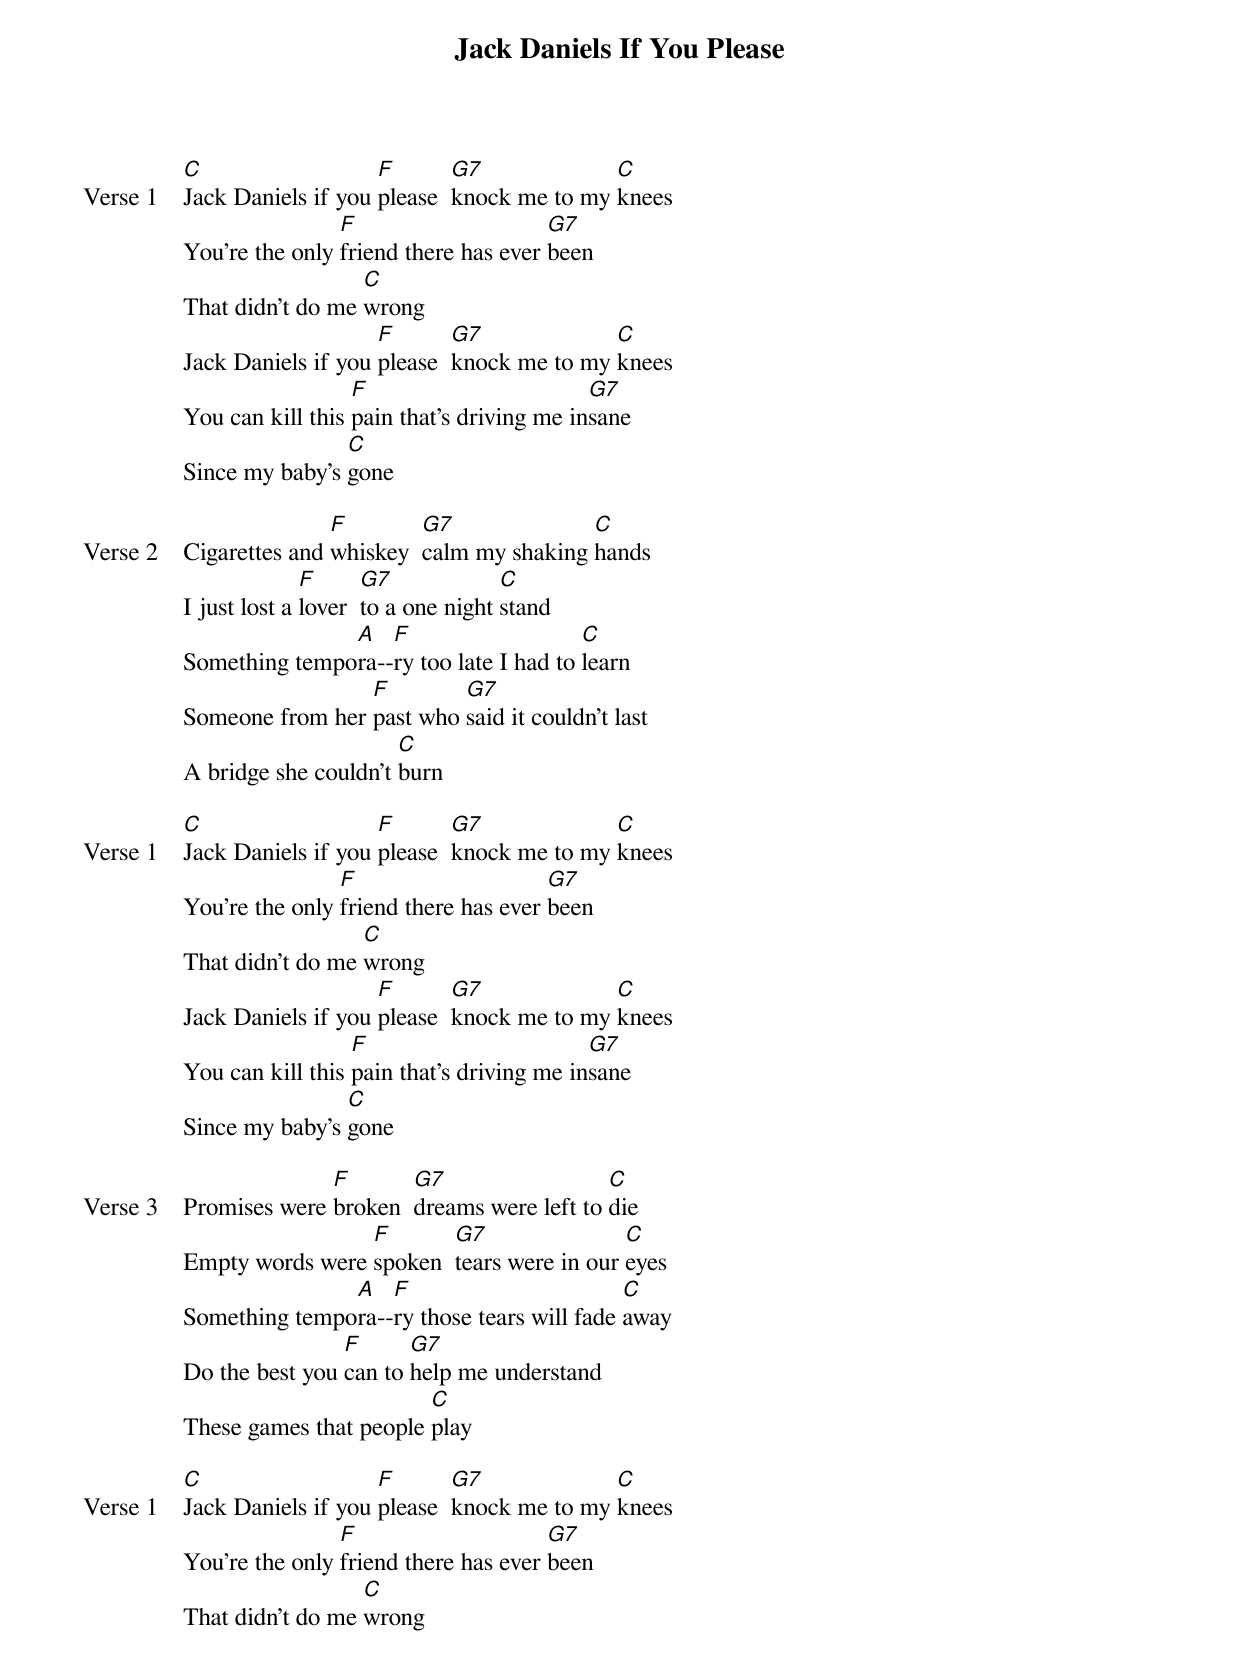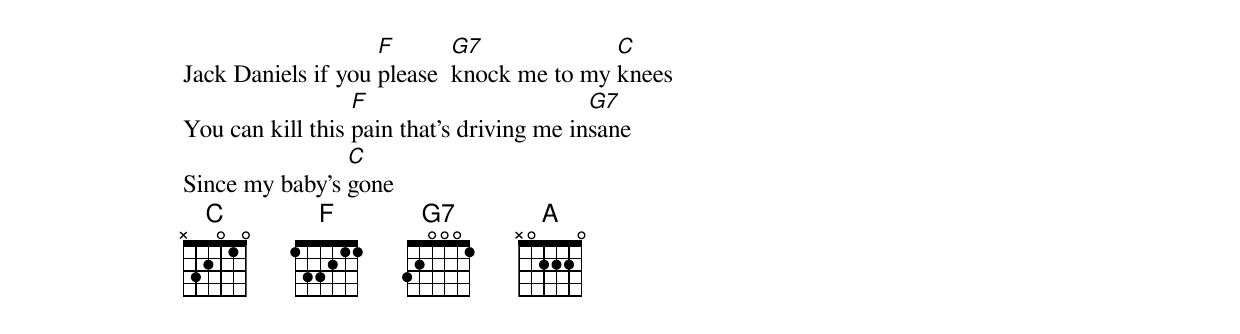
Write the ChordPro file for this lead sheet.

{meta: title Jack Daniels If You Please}
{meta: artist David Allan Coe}

{start_of_verse: Verse 1}
[C]Jack Daniels if you [F]please  [G7]knock me to my [C]knees
You're the only [F]friend there has ever [G7]been
That didn't do me [C]wrong
Jack Daniels if you [F]please  [G7]knock me to my [C]knees
You can kill this [F]pain that's driving me in[G7]sane
Since my baby's [C]gone
{end_of_verse}

{start_of_verse: Verse 2}
Cigarettes and [F]whiskey  [G7]calm my shaking [C]hands
I just lost a [F]lover  [G7]to a one night [C]stand
Something tempo[A]ra--[F]ry too late I had to [C]learn
Someone from her [F]past who [G7]said it couldn't last
A bridge she couldn't [C]burn
{end_of_verse}

{start_of_verse: Verse 1}
[C]Jack Daniels if you [F]please  [G7]knock me to my [C]knees
You're the only [F]friend there has ever [G7]been
That didn't do me [C]wrong
Jack Daniels if you [F]please  [G7]knock me to my [C]knees
You can kill this [F]pain that's driving me in[G7]sane
Since my baby's [C]gone
{end_of_verse}

{start_of_verse: Verse 3}
Promises were [F]broken  [G7]dreams were left to [C]die
Empty words were [F]spoken  [G7]tears were in our [C]eyes
Something tempo[A]ra--[F]ry those tears will fade [C]away
Do the best you [F]can to [G7]help me understand
These games that people [C]play
{end_of_verse}

{start_of_verse: Verse 1}
[C]Jack Daniels if you [F]please  [G7]knock me to my [C]knees
You're the only [F]friend there has ever [G7]been
That didn't do me [C]wrong
Jack Daniels if you [F]please  [G7]knock me to my [C]knees
You can kill this [F]pain that's driving me in[G7]sane
Since my baby's [C]gone
{end_of_verse}
